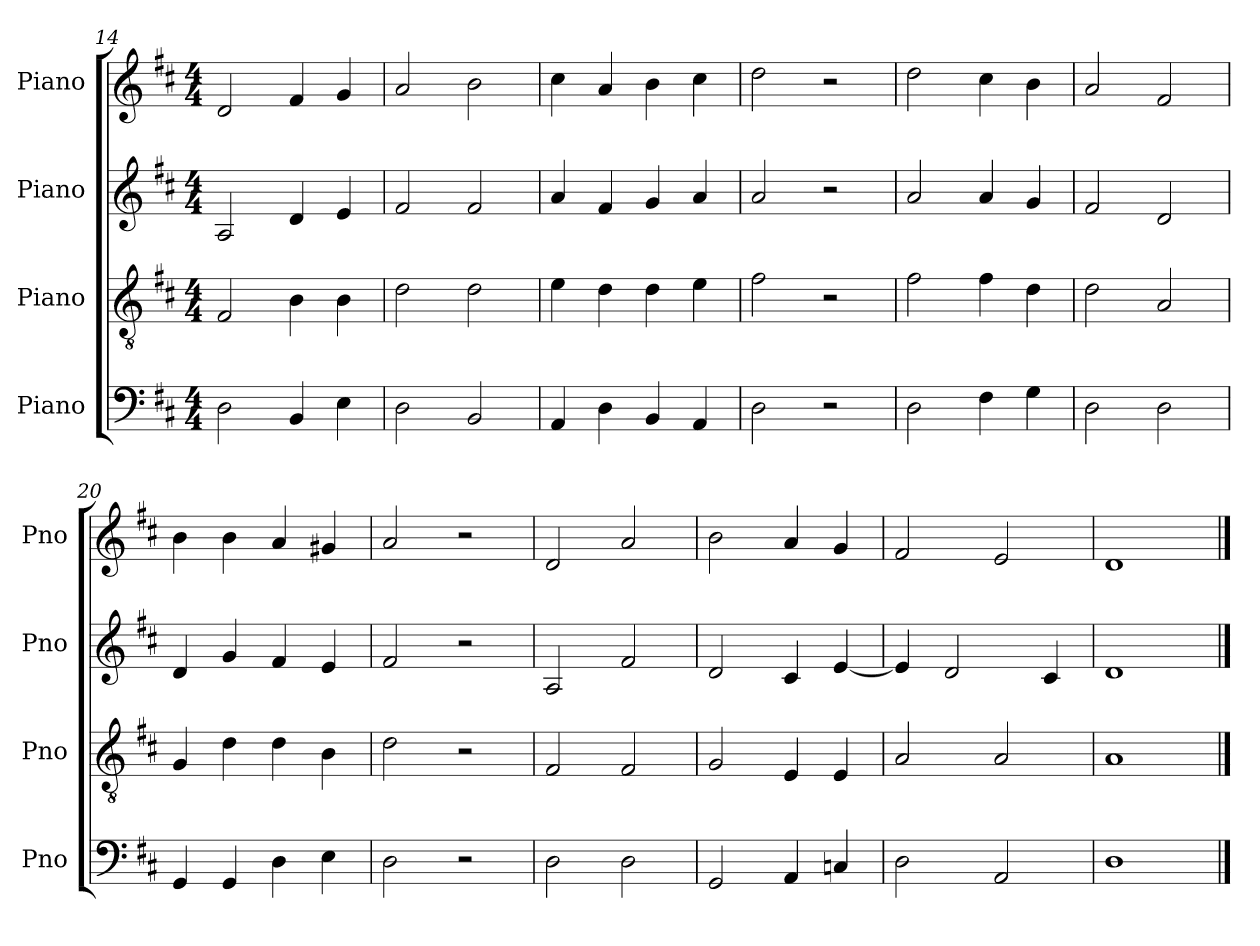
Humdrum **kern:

**kern	**kern	**kern	**kern
*part4	*part3	*part2	*part1
*staff4	*staff3	*staff2	*staff1
*I"Piano	*I"Piano	*I"Piano	*I"Piano
*I'Pno	*I'Pno	*I'Pno	*I'Pno
*clefF4	*clefGv2	*clefG2	*clefG2
*k[f#c#]	*k[f#c#]	*k[f#c#]	*k[f#c#]
*M4/4	*M4/4	*M4/4	*M4/4
=14	=14	=14	=14
2D\	2F#/	2A/	2d/
4BB/	4B\	4d/	4f#/
4E\	4B\	4e/	4g/
=15	=15	=15	=15
2D\	2d\	2f#/	2a/
2BB/	2d\	2f#/	2b\
=16	=16	=16	=16
4AA/	4e\	4a/	4cc#\
4D\	4d\	4f#/	4a/
4BB/	4d\	4g/	4b\
4AA/	4e\	4a/	4cc#\
=17	=17	=17	=17
2D\	2f#\	2a/	2dd\
2r	2r	2r	2r
=18	=18	=18	=18
2D\	2f#\	2a/	2dd\
4F#\	4f#\	4a/	4cc#\
4G\	4d\	4g/	4b\
=19	=19	=19	=19
2D\	2d\	2f#/	2a/
2D\	2A/	2d/	2f#/
!!LO:LB:g=z
=20	=20	=20	=20
4GG/	4G/	4d/	4b\
4GG/	4d\	4g/	4b\
4D\	4d\	4f#/	4a/
4E\	4B\	4e/	4g#X/
=21	=21	=21	=21
2D\	2d\	2f#/	2a/
2r	2r	2r	2r
=22	=22	=22	=22
2D\	2F#/	2A/	2d/
2D\	2F#/	2f#/	2a/
=23	=23	=23	=23
2GG/	2G/	2d/	2b\
4AA/	4E/	4c#/	4a/
4Cn/	4E/	[4e/	4g/
=24	=24	=24	=24
2D\	2A/	4e/]	2f#/
.	.	2d/	.
2AA/	2A/	.	2e/
.	.	4c#/	.
=25	=25	=25	=25
1D	1A	1d	1d
==	==	==	==
*-	*-	*-	*-
